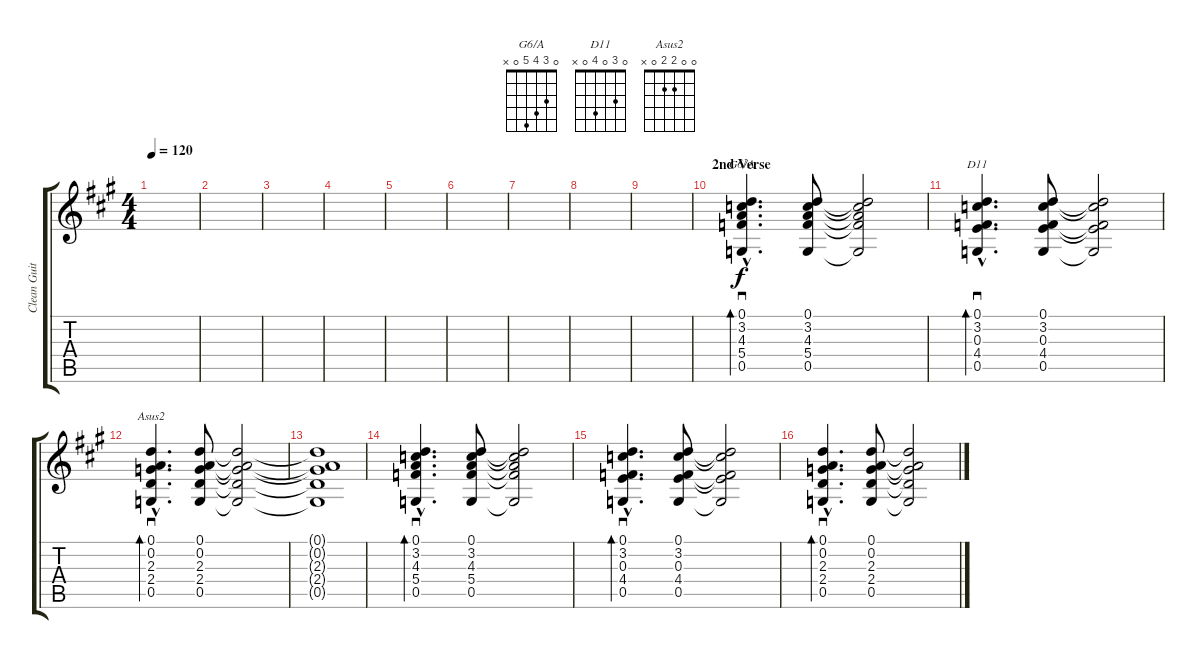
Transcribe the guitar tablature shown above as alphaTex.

\track ("Clean Guitar 2" "Clean Guit") {instrument acousticguitarsteel}
\staff {score tabs}
\tuning (D4 A3 F3 C3 G2 D2) {hide}
\chord ("G6/A" 0 3 4 5 0 x)
\chord ("D11" 0 3 0 4 0 x)
\chord ("Asus2" 0 0 2 2 0 x)
\ts (4 4)
\tempo 120
\clef g2
\ks a
|
|
|
|
|
|
|
|
|
\section ("" "2nd Verse")
(0.1{hac} 3.2{hac} 4.3{hac} 5.4{hac} 0.5{hac}).4{d sd bd 240 ch "G6/A"} (0.1 3.2 4.3 5.4 0.5).8 (0.1{t} 3.2{t} 4.3{t} 5.4{t} 0.5{t}).2 |
(0.1{hac} 3.2{hac} 0.3{hac} 4.4{hac} 0.5{hac}).4{d sd bd 240 ch "D11"} (0.1 3.2 0.3 4.4 0.5).8 (0.1{t} 3.2{t} 0.3{t} 4.4{t} 0.5{t}).2 |
(0.1{hac} 0.2{hac} 2.3{hac} 2.4{hac} 0.5{hac}).4{d sd bd 240 ch "Asus2"} (0.1 0.2 2.3 2.4 0.5).8 (0.1{t} 0.2{t} 2.3{t} 2.4{t} 0.5{t}).2 |
(0.1{t} 0.2{t} 2.3{t} 2.4{t} 0.5{t}).1 |
(0.1{hac} 3.2{hac} 4.3{hac} 5.4{hac} 0.5{hac}).4{d sd bd 240} (0.1 3.2 4.3 5.4 0.5).8 (0.1{t} 3.2{t} 4.3{t} 5.4{t} 0.5{t}).2 |
(0.1{hac} 3.2{hac} 0.3{hac} 4.4{hac} 0.5{hac}).4{d sd bd 240} (0.1 3.2 0.3 4.4 0.5).8 (0.1{t} 3.2{t} 0.3{t} 4.4{t} 0.5{t}).2 |
(0.1{hac} 0.2{hac} 2.3{hac} 2.4{hac} 0.5{hac}).4{d sd bd 240} (0.1 0.2 2.3 2.4 0.5).8 (0.1{t} 0.2{t} 2.3{t} 2.4{t} 0.5{t}).2
